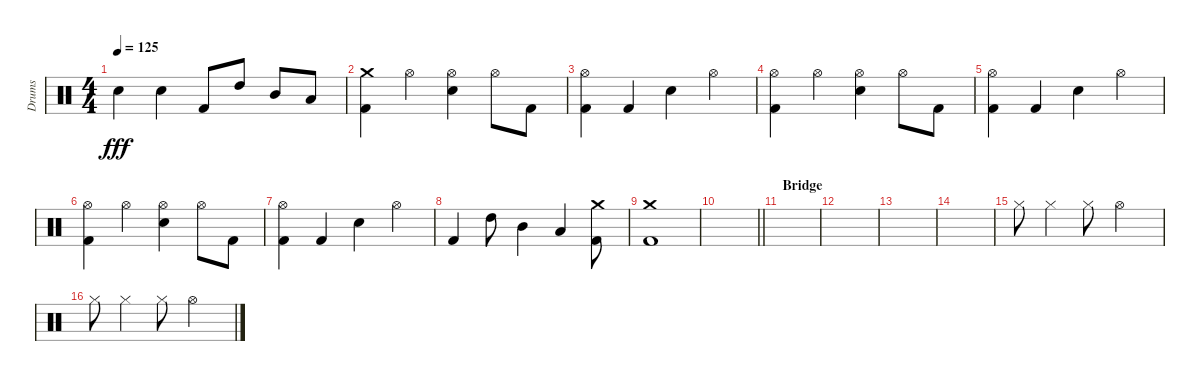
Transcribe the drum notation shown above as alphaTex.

\track ("Drums" "Drums") {instrument percussion}
\staff {score}
\articulation defaults
\ts (4 4)
\tempo 125
\clef neutral
\ks c "Electric Snare (hit)".4{dy fff} "Electric Snare (hit)".4 "Kick (hit) 2".8 "High Tom (hit)".8 "Mid Tom (hit)".8 "Low Tom (hit)".8
|
("Crash medium (hit)" "Kick (hit) 2").4 "Hi-Hat (open)".4 ("Electric Snare (hit)" "Hi-Hat (open)").4 "Hi-Hat (open)".8 "Kick (hit) 2".8 |
("Hi-Hat (open)" "Kick (hit) 2").4 "Kick (hit) 2".4 "Electric Snare (hit)".4 "Hi-Hat (open)".4 |
("Hi-Hat (open)" "Kick (hit) 2").4 "Hi-Hat (open)".4 ("Electric Snare (hit)" "Hi-Hat (open)").4 "Hi-Hat (open)".8 "Kick (hit) 2".8 |
("Hi-Hat (open)" "Kick (hit) 2").4 "Kick (hit) 2".4 "Electric Snare (hit)".4 "Hi-Hat (open)".4 |
("Hi-Hat (open)" "Kick (hit) 2").4 "Hi-Hat (open)".4 ("Electric Snare (hit)" "Hi-Hat (open)").4 "Hi-Hat (open)".8 "Kick (hit) 2".8 |
("Hi-Hat (open)" "Kick (hit) 2").4 "Kick (hit) 2".4 "Electric Snare (hit)".4 "Hi-Hat (open)".4 |
"Kick (hit) 2".4 "High Tom (hit)".8 "Mid Tom (hit)".4 "Low Tom (hit)".4 ("Crash medium (hit)" "Kick (hit) 2").8 |
("Crash medium (hit)" "Kick (hit) 2").1 |
\barLineRight lightlight
|
\section ("" "Bridge")
|
|
|
|
"Hi-Hat (closed)".8 "Hi-Hat (closed)".4 "Hi-Hat (closed)".8 "Hi-Hat (open)".2 |
"Hi-Hat (closed)".8 "Hi-Hat (closed)".4 "Hi-Hat (closed)".8 "Hi-Hat (open)".2
